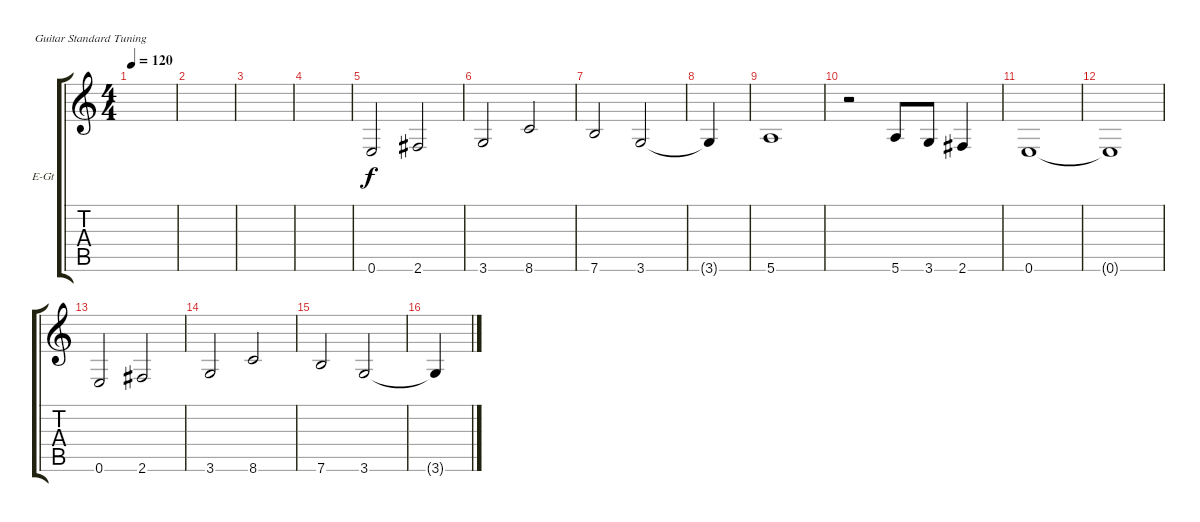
\defaultSystemsLayout 4
\bracketExtendMode groupsimilarinstruments
\firstSystemTrackNameOrientation horizontal
\otherSystemsTrackNameOrientation horizontal
\track ("Pedal" "E-Gt") {instrument electricguitarclean}
\staff {score tabs}
\tuning (E4 B3 G3 D3 A2 E2)
\ts (4 4)
\tempo 120
\clef g2
\scale
0.333333
\ks c
|
\scale
0.333333 |
\scale
0.333333 |
\scale
0.333333 |
\scale
0.333333 0.6.2 2.6.2 |
\scale
0.333333 3.6.2 8.6.2 |
\scale
0.333333 7.6.2 3.6.2 |
\scale
0.333333 3.6{t}.4 |
\scale
0.333333 5.6.1 |
\scale
0.333333 r.2 5.6.8 3.6.8 2.6.4 |
\scale
0.333333 0.6.1 |
\scale
0.333333 0.6{t}.1 |
\scale
0.333333 0.6.2 2.6.2 |
\scale
0.333333 3.6.2 8.6.2 |
\scale
0.333333 7.6.2 3.6.2 |
\scale
0.333333 3.6{t}.4
